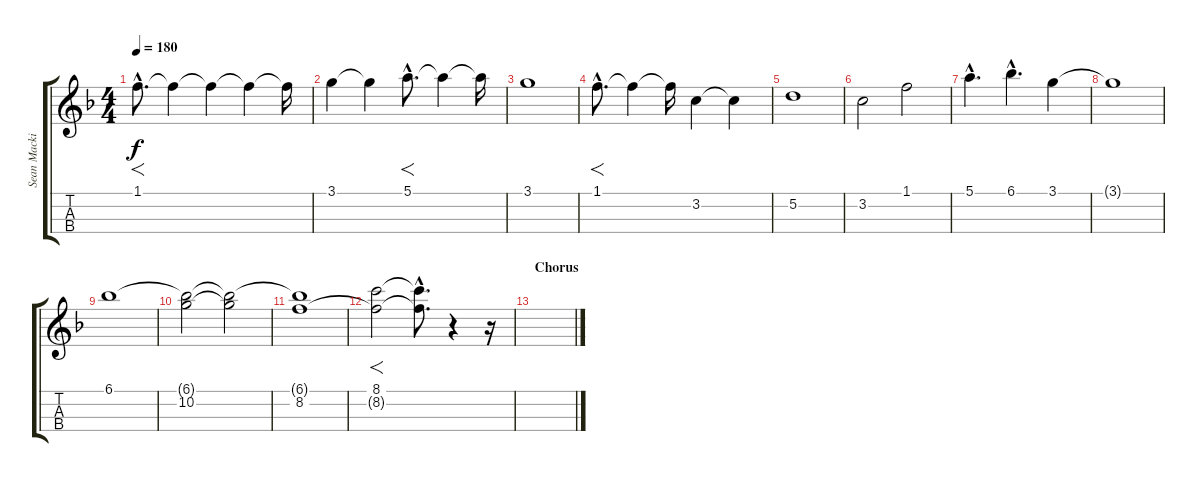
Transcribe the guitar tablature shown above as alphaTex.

\track ("Sean Mackin (Violin)" "Sean Macki") {instrument violin}
\staff {score tabs}
\tuning (E5 A4 D4 G3) {hide}
\ts (4 4)
\tempo 180
\clef g2
\ks f
1.1{hac}.8{f d dy f} 1.1{t}.4 1.1{t}.4 1.1{t}.4 1.1{t}.16 |
3.1.4{volume 11} 3.1{t}.4 5.1{hac}.8{f d volume 13} 5.1{t}.4 5.1{t}.16 |
3.1.1 |
1.1{hac}.8{f d} 1.1{t}.4 1.1{t}.16 3.2.4 3.2{t}.4 |
5.2.1 |
3.2.2 1.1.2 |
5.1{hac}.4{d} 6.1{hac}.4{d} 3.1.4 |
3.1{t}.1 |
6.1.1{volume 9} |
(6.1{t} 10.2).2 (6.1{t} 10.2{t}).2 |
(6.1{t} 8.2).1 |
(8.1 8.2{t}).2{f volume 13} (8.1{hac t} 8.2{hac t}).8{d} r.4 r.16 |
\section ("" "Chorus")
